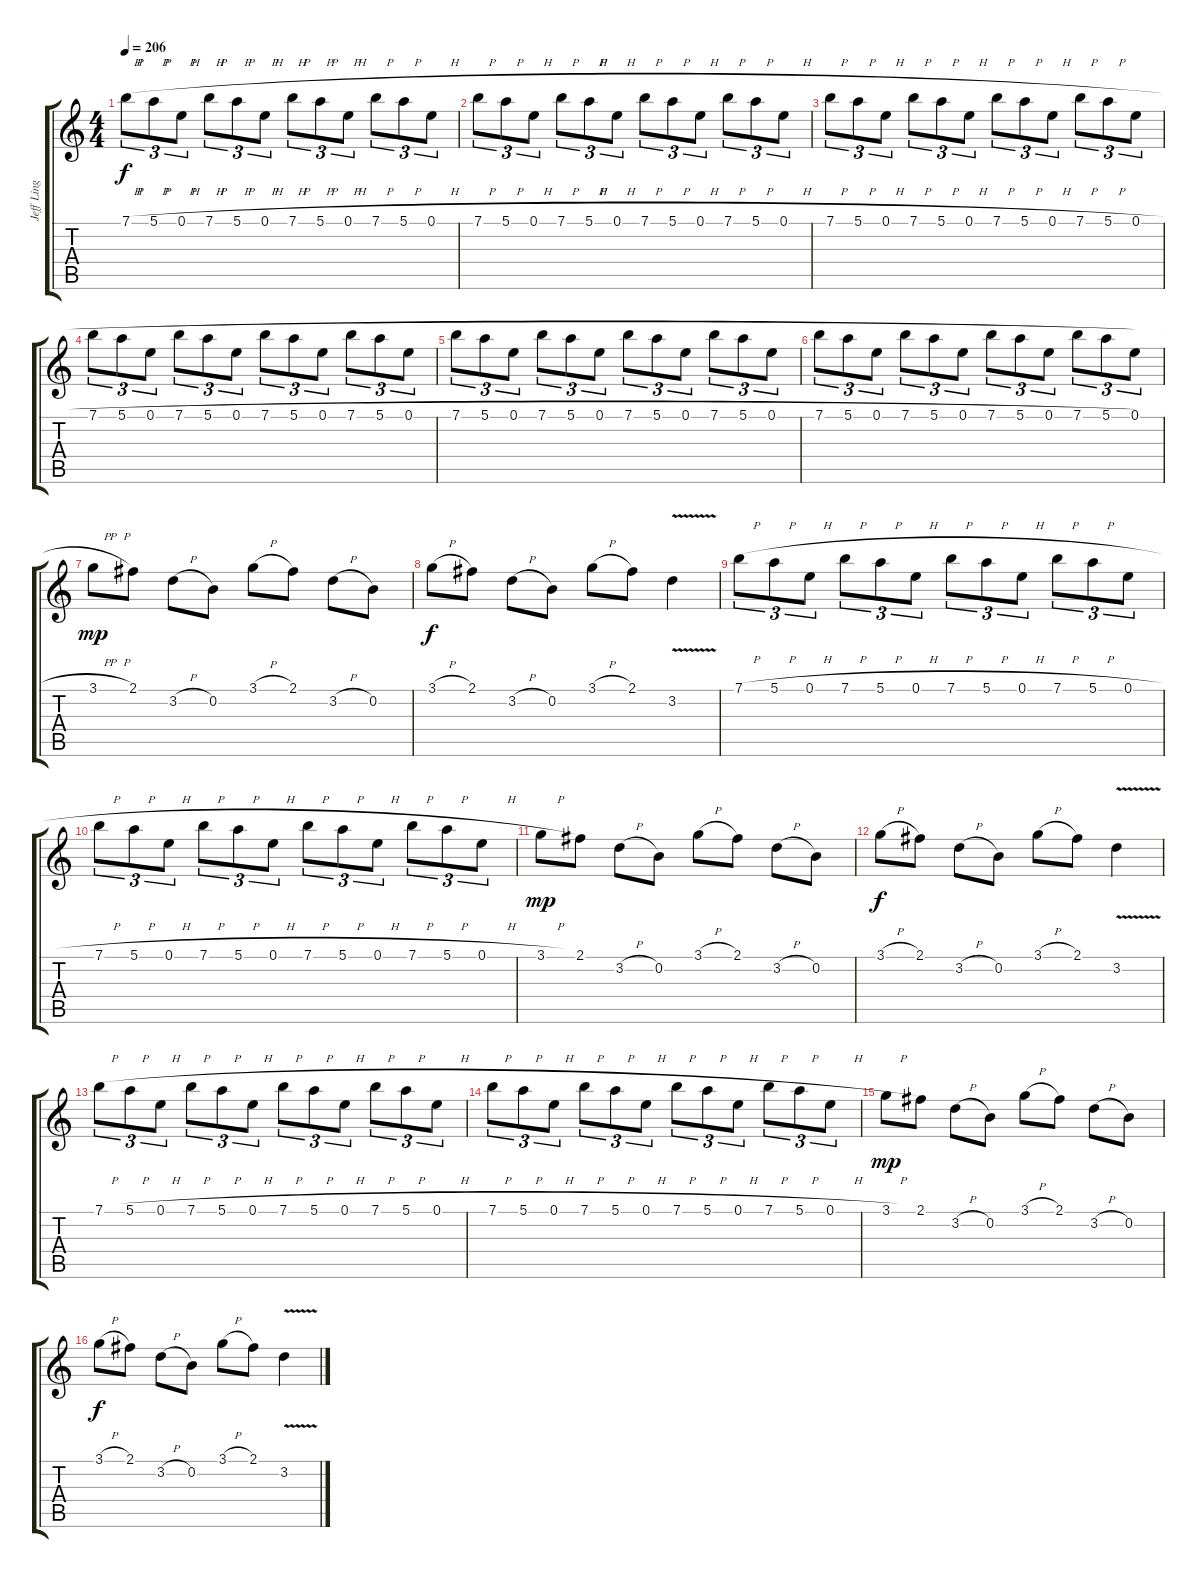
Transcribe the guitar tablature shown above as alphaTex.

\track ("Jeff Ling" "Jeff Ling") {instrument distortionguitar}
\staff {score tabs}
\tuning (E4 B3 G3 D3 A2 D2) {hide}
\ts (4 4)
\tempo 206
\clef g2
\ks c
7.1{h}.8{tu (3 2) dy f instrument distortionguitar} 5.1{h}.8{tu (3 2)} 0.1{h}.8{tu (3 2)} 7.1{h}.8{tu (3 2)} 5.1{h}.8{tu (3 2)} 0.1{h}.8{tu (3 2)} 7.1{h}.8{tu (3 2)} 5.1{h}.8{tu (3 2)} 0.1{h}.8{tu (3 2)} 7.1{h}.8{tu (3 2)} 5.1{h}.8{tu (3 2)} 0.1{h}.8{tu (3 2)} |
7.1{h}.8{tu (3 2)} 5.1{h}.8{tu (3 2)} 0.1{h}.8{tu (3 2)} 7.1{h}.8{tu (3 2)} 5.1{h}.8{tu (3 2)} 0.1{h}.8{tu (3 2)} 7.1{h}.8{tu (3 2)} 5.1{h}.8{tu (3 2)} 0.1{h}.8{tu (3 2)} 7.1{h}.8{tu (3 2)} 5.1{h}.8{tu (3 2)} 0.1{h}.8{tu (3 2)} |
7.1{h}.8{tu (3 2)} 5.1{h}.8{tu (3 2)} 0.1{h}.8{tu (3 2)} 7.1{h}.8{tu (3 2)} 5.1{h}.8{tu (3 2)} 0.1{h}.8{tu (3 2)} 7.1{h}.8{tu (3 2)} 5.1{h}.8{tu (3 2)} 0.1{h}.8{tu (3 2)} 7.1{h}.8{tu (3 2)} 5.1{h}.8{tu (3 2)} 0.1{h}.8{tu (3 2)} |
7.1{h}.8{tu (3 2)} 5.1{h}.8{tu (3 2)} 0.1{h}.8{tu (3 2)} 7.1{h}.8{tu (3 2)} 5.1{h}.8{tu (3 2)} 0.1{h}.8{tu (3 2)} 7.1{h}.8{tu (3 2)} 5.1{h}.8{tu (3 2)} 0.1{h}.8{tu (3 2)} 7.1{h}.8{tu (3 2)} 5.1{h}.8{tu (3 2)} 0.1{h}.8{tu (3 2)} |
7.1{h}.8{tu (3 2)} 5.1{h}.8{tu (3 2)} 0.1{h}.8{tu (3 2)} 7.1{h}.8{tu (3 2)} 5.1{h}.8{tu (3 2)} 0.1{h}.8{tu (3 2)} 7.1{h}.8{tu (3 2)} 5.1{h}.8{tu (3 2)} 0.1{h}.8{tu (3 2)} 7.1{h}.8{tu (3 2)} 5.1{h}.8{tu (3 2)} 0.1{h}.8{tu (3 2)} |
7.1{h}.8{tu (3 2)} 5.1{h}.8{tu (3 2)} 0.1{h}.8{tu (3 2)} 7.1{h}.8{tu (3 2)} 5.1{h}.8{tu (3 2)} 0.1{h}.8{tu (3 2)} 7.1{h}.8{tu (3 2)} 5.1{h}.8{tu (3 2)} 0.1{h}.8{tu (3 2)} 7.1{h}.8{tu (3 2)} 5.1{h}.8{tu (3 2)} 0.1{h}.8{tu (3 2)} |
3.1{h}.8{dy mp} 2.1.8 3.2{h}.8 0.2.8 3.1{h}.8 2.1.8 3.2{h}.8 0.2.8 |
3.1{h}.8{dy f} 2.1.8 3.2{h}.8 0.2.8 3.1{h}.8 2.1.8 3.2{v}.4 |
7.1{h}.8{tu (3 2)} 5.1{h}.8{tu (3 2)} 0.1{h}.8{tu (3 2)} 7.1{h}.8{tu (3 2)} 5.1{h}.8{tu (3 2)} 0.1{h}.8{tu (3 2)} 7.1{h}.8{tu (3 2)} 5.1{h}.8{tu (3 2)} 0.1{h}.8{tu (3 2)} 7.1{h}.8{tu (3 2)} 5.1{h}.8{tu (3 2)} 0.1{h}.8{tu (3 2)} |
7.1{h}.8{tu (3 2)} 5.1{h}.8{tu (3 2)} 0.1{h}.8{tu (3 2)} 7.1{h}.8{tu (3 2)} 5.1{h}.8{tu (3 2)} 0.1{h}.8{tu (3 2)} 7.1{h}.8{tu (3 2)} 5.1{h}.8{tu (3 2)} 0.1{h}.8{tu (3 2)} 7.1{h}.8{tu (3 2)} 5.1{h}.8{tu (3 2)} 0.1{h}.8{tu (3 2)} |
3.1{h}.8{dy mp} 2.1.8 3.2{h}.8 0.2.8 3.1{h}.8 2.1.8 3.2{h}.8 0.2.8 |
3.1{h}.8{dy f} 2.1.8 3.2{h}.8 0.2.8 3.1{h}.8 2.1.8 3.2{v}.4 |
7.1{h}.8{tu (3 2)} 5.1{h}.8{tu (3 2)} 0.1{h}.8{tu (3 2)} 7.1{h}.8{tu (3 2)} 5.1{h}.8{tu (3 2)} 0.1{h}.8{tu (3 2)} 7.1{h}.8{tu (3 2)} 5.1{h}.8{tu (3 2)} 0.1{h}.8{tu (3 2)} 7.1{h}.8{tu (3 2)} 5.1{h}.8{tu (3 2)} 0.1{h}.8{tu (3 2)} |
7.1{h}.8{tu (3 2)} 5.1{h}.8{tu (3 2)} 0.1{h}.8{tu (3 2)} 7.1{h}.8{tu (3 2)} 5.1{h}.8{tu (3 2)} 0.1{h}.8{tu (3 2)} 7.1{h}.8{tu (3 2)} 5.1{h}.8{tu (3 2)} 0.1{h}.8{tu (3 2)} 7.1{h}.8{tu (3 2)} 5.1{h}.8{tu (3 2)} 0.1{h}.8{tu (3 2)} |
3.1{h}.8{dy mp} 2.1.8 3.2{h}.8 0.2.8 3.1{h}.8 2.1.8 3.2{h}.8 0.2.8 |
3.1{h}.8{dy f} 2.1.8 3.2{h}.8 0.2.8 3.1{h}.8 2.1.8 3.2{v}.4
